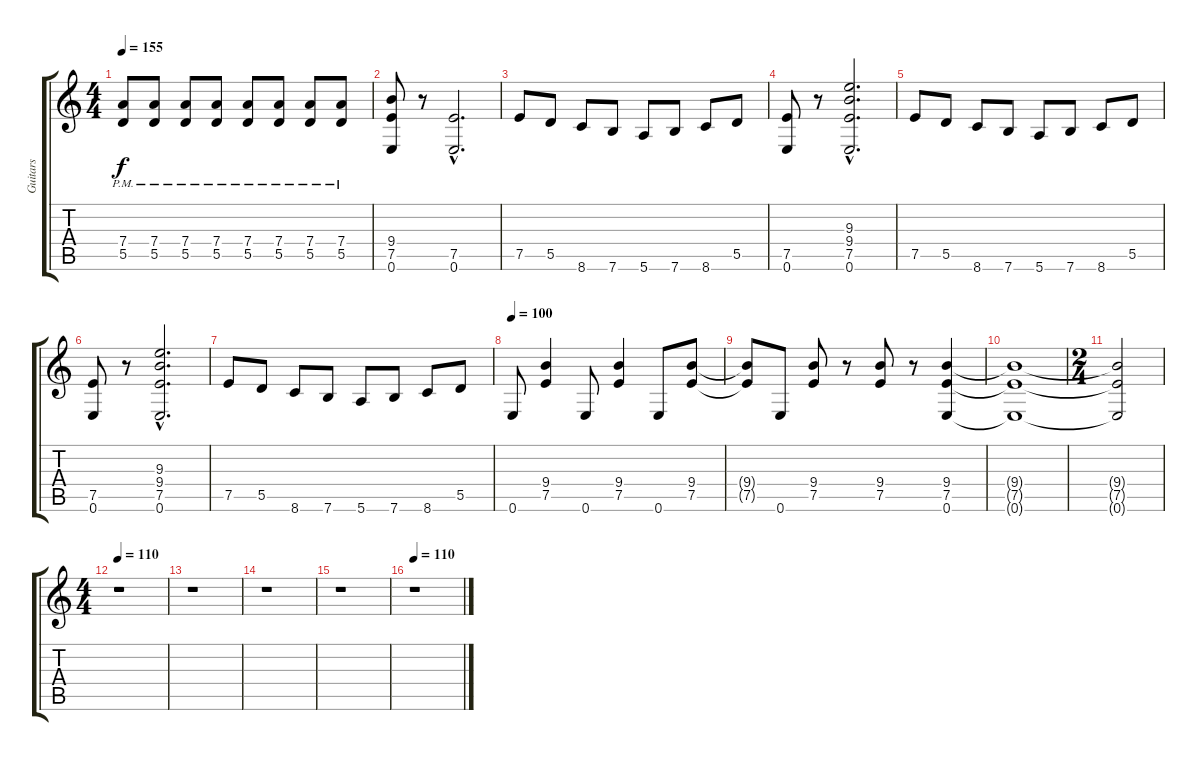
\track ("Guitars" "Guitars") {instrument distortionguitar}
\staff {score tabs}
\tuning (E4 B3 G3 D3 A2 E2) {hide}
\ts (4 4)
\tempo 155
\clef g2
\ks c
(7.4{pm} 5.5{pm}).8{dy f} (7.4{pm} 5.5{pm}).8 (7.4{pm} 5.5{pm}).8 (7.4{pm} 5.5{pm}).8 (7.4{pm} 5.5{pm}).8 (7.4{pm} 5.5{pm}).8 (7.4{pm} 5.5{pm}).8 (7.4{pm} 5.5{pm}).8 |
(9.4 7.5 0.6).8 r.8 (7.5{hac} 0.6{hac}).2{d} |
7.5.8 5.5.8 8.6.8 7.6.8 5.6.8 7.6.8 8.6.8 5.5.8 |
(7.5 0.6).8 r.8 (9.3{hac} 9.4{hac} 7.5{hac} 0.6{hac}).2{d} |
7.5.8 5.5.8 8.6.8 7.6.8 5.6.8 7.6.8 8.6.8 5.5.8 |
(7.5 0.6).8 r.8 (9.3{hac} 9.4{hac} 7.5{hac} 0.6{hac}).2{d} |
7.5.8 5.5.8 8.6.8 7.6.8 5.6.8 7.6.8 8.6.8 5.5.8 |
\tempo 100
0.6.8 (9.4 7.5).4 0.6.8 (9.4 7.5).4 0.6.8 (9.4 7.5).8 |
(9.4{t} 7.5{t}).8 0.6.8 (9.4 7.5).8 r.8 (9.4 7.5).8 r.8 (9.4 7.5 0.6).4{volume 0} |
(9.4{t} 7.5{t} 0.6{t}).1 |
\ts (2 4)
(9.4{t} 7.5{t} 0.6{t}).2 |
\ts (4 4)
\tempo 110
r.1 |
r.1 |
r.1 |
r.1 |
\tempo 110
r.1
